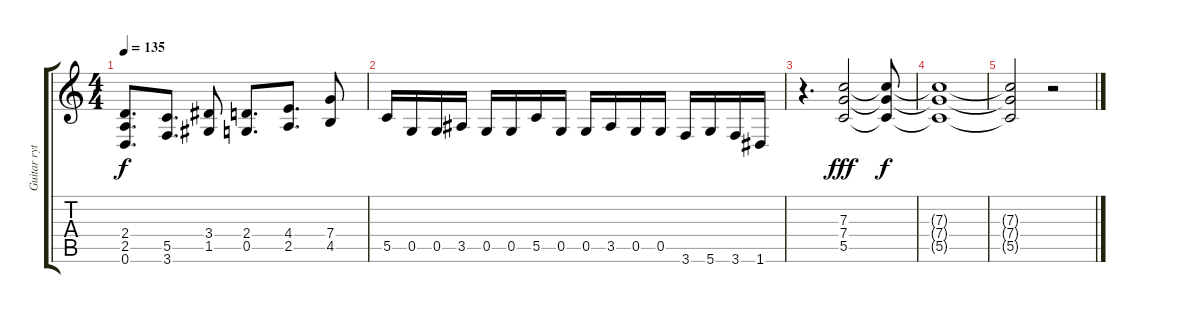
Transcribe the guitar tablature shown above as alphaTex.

\track ("Guitar rythm" "Guitar ryt") {instrument distortionguitar}
\staff {score tabs}
\tuning (D4 A3 F3 C3 G2 D2) {hide}
\ts (4 4)
\tempo 135
\clef g2
\ks c
(2.4 2.5 0.6).8{d dy f} (5.5 3.6).8{d} (3.4 1.5).8 (2.4 0.5).8{d} (4.4 2.5).8{d} (7.4 4.5).8 |
5.5.16 0.5.16 0.5.16 3.5.16 0.5.16 0.5.16 5.5.16 0.5.16 0.5.16 3.5.16 0.5.16 0.5.16 3.6.16 5.6.16 3.6.16 1.6.16 |
r.4{d} (7.3 7.4 5.5).2{dy fff} (7.3{t} 7.4{t} 5.5{t}).8{dy f} |
(7.3{t} 7.4{t} 5.5{t}).1 |
(7.3{t} 7.4{t} 5.5{t}).2 r.2
